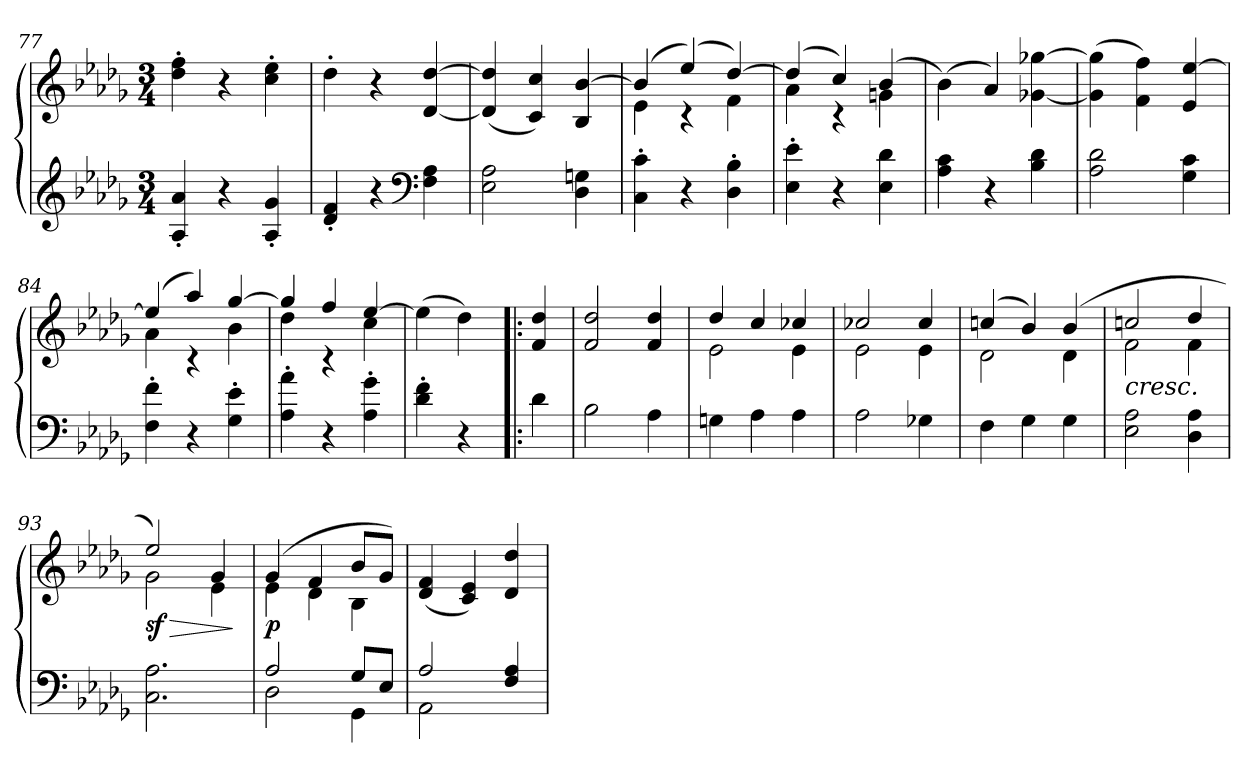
**kern	**kern	**dynam
*part1	*part1	*part1
*staff2	*staff1	*staff1/2
*clefG2	*clefG2	*
*k[b-e-a-d-g-]	*k[b-e-a-d-g-]	*
*D-:	*D-:	*
*M3/4	*M3/4	*
=77	=77	=77
4A-/'< 4a-/'<	4dd-\'> 4ff\'>	.
4r	4r	.
4A-/'< 4g-/'<	4cc\'> 4ee-\'>	.
=78	=78	=78
4d-/'< 4f/'<	4dd-'>\	.
4r	4r	.
*clefF4	*	*
4F\ 4A-\	[4d-/ [4dd-/	.
=79	=79	=79
2E-\ 2A-\	(<4d-/] 4dd-/]	.
.	4c/ 4cc/)	.
4D-\ 4Gn\	4B-/ [4b-/	.
=80	=80	=80
*	*^	*
4C\'> 4c\'>	(4b-/]	4e-\	.
4r	(4ee-/)	4rc	.
4D-\'> 4B-\'>	[>4dd-/)	4f\	.
=81	=81	=81	=81
4E-\'> 4e-\'>	(4dd-/]	4a-\	.
4r	4cc/)	4rc	.
4E-\ 4d-\	(4b-/	4gn\	.
*	*v	*v	*
!!LO:LB:g=z
=82	=82	=82
4A-\ 4c\	(>4b-\)	.
4r	4a-/)	.
4B-\ 4d-\	[4g-X\ [4gg-X\	.
=83	=83	=83
2A-\ 2d-\	(>4g-\] 4gg-\]	.
.	4f\ 4ff\)	.
4G-\ 4c\	4e-/ [4ee-/	.
=84	=84	=84
*	*^	*
4F\'> 4f\'>	(4ee-/]	4a-\	.
4r	4aa-/)	4rc	.
4G-\'> 4e-\'>	[>4gg-/	4b-\	.
=85	=85	=85	=85
4A-\'> 4a-\'>	4gg-/]	4dd-\	.
4r	4ff/	4rc	.
4A-\'> 4g-\'>	[>4ee-/	4cc\	.
*	*v	*v	*
=86	=86	=86
4d-\'> 4f\'>	(>4ee-\]	.
4r	4dd-\)	.
=87!|:	=87!|:	=87!|:
4d-\	4f/ 4dd-/	.
=88	=88	=88
2B-\	2f/ 2dd-/	.
4A-\	4f/ 4dd-/	.
=89	=89	=89
*	*^	*
4Gn\	4dd-/	2e-\	.
4A-\	4cc/	.	.
4A-\	4cc-X/	4e-\	.
=90	=90	=90	=90
2A-\	2cc-X/	2e-\	.
4G-X\	4cc-/	4e-\	.
=91	=91	=91	=91
4F\	(4ccn/	2d-\	.
4G-\	4b-/)	.	.
4G-\	(4b-/	4d-\	.
=92	=92	=92	=92
!	!LO:TX:b:i:t=cresc.	!	!
2E-\ 2A-\	2ccn/	2f\	.
4D-\ 4A-\	4dd-/	4f\	.
=93	=93	=93	=93
!	!	!	!LO:HP:b
!	!	!	!LO:DY:n=1:b
2.C\ 2.A-\	2ee-/)	2g-\	> sf
.	4g-/	4e-\	.
*	*v	*v	*
.	.	]
=94	=94	=94
*^	*^	*
!	!	!	!	!LO:DY:b
2A-/	2D-\	(4g-/	4e-\	p
.	.	4f/	4d-\	.
8G-/L	4GG-\	8b-/L	4B-\	.
8E-/J	.	8g-/J)	.	.
*	*	*v	*v	*
!!LO:PB:g=z
=95	=95	=95	=95
2A-/	2AA-\	(<4d-/ 4f/	.
.	.	4c/ 4e-/)	.
4F/ 4A-/	4ryy	4d-/ 4dd-/	.
*v	*v	*	*
=	=	=
*-	*-	*-
